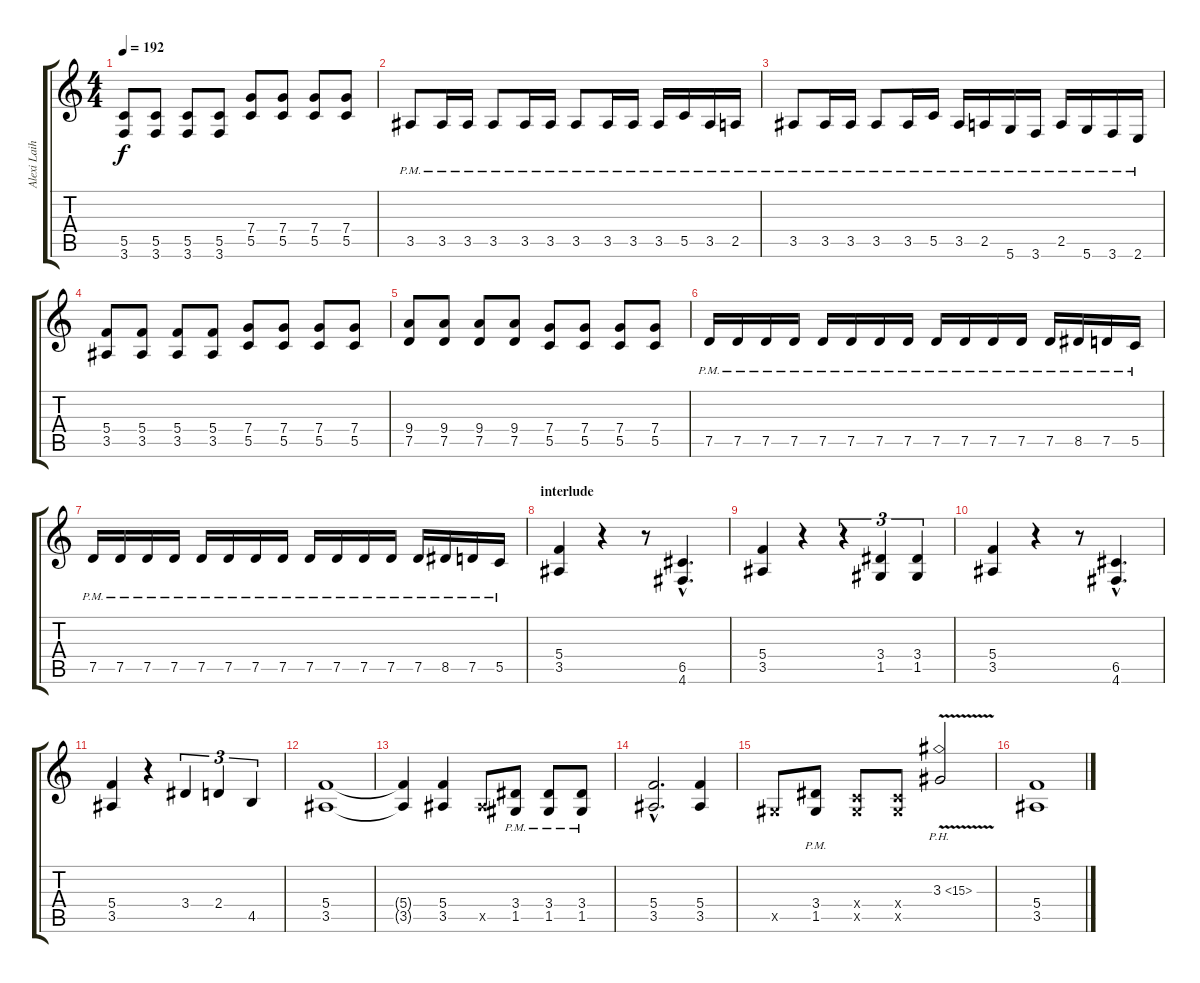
\track ("Alexi Laiho" "Alexi Laih") {instrument distortionguitar}
\staff {score tabs}
\tuning (D4 A3 F3 C3 G2 D2) {hide}
\ts (4 4)
\tempo 192
\clef g2
\ks c
(5.5 3.6).8{dy f} (5.5 3.6).8 (5.5 3.6).8 (5.5 3.6).8 (7.4 5.5).8 (7.4 5.5).8 (7.4 5.5).8 (7.4 5.5).8 |
3.5{pm}.8 3.5{pm}.16 3.5{pm}.16 3.5{pm}.8 3.5{pm}.16 3.5{pm}.16 3.5{pm}.8 3.5{pm}.16 3.5{pm}.16 3.5{pm}.16 5.5{pm}.16 3.5{pm}.16 2.5{pm}.16 |
3.5{pm}.8 3.5{pm}.16 3.5{pm}.16 3.5{pm}.8 3.5{pm}.16 5.5{pm}.16 3.5{pm}.16 2.5{pm}.16 5.6{pm}.16 3.6{pm}.16 2.5{pm}.16 5.6{pm}.16 3.6{pm}.16 2.6{pm}.16 |
(5.4 3.5).8 (5.4 3.5).8 (5.4 3.5).8 (5.4 3.5).8 (7.4 5.5).8 (7.4 5.5).8 (7.4 5.5).8 (7.4 5.5).8 |
(9.4 7.5).8 (9.4 7.5).8 (9.4 7.5).8 (9.4 7.5).8 (7.4 5.5).8 (7.4 5.5).8 (7.4 5.5).8 (7.4 5.5).8 |
7.5{pm}.16 7.5{pm}.16 7.5{pm}.16 7.5{pm}.16 7.5{pm}.16 7.5{pm}.16 7.5{pm}.16 7.5{pm}.16 7.5{pm}.16 7.5{pm}.16 7.5{pm}.16 7.5{pm}.16 7.5{pm}.16 8.5{pm}.16 7.5{pm}.16 5.5{pm}.16 |
7.5{pm}.16 7.5{pm}.16 7.5{pm}.16 7.5{pm}.16 7.5{pm}.16 7.5{pm}.16 7.5{pm}.16 7.5{pm}.16 7.5{pm}.16 7.5{pm}.16 7.5{pm}.16 7.5{pm}.16 7.5{pm}.16 8.5{pm}.16 7.5{pm}.16 5.5{pm}.16 |
\section ("" "interlude")
(5.4 3.5).4 r.4 r.8 (6.5{hac} 4.6{hac}).4{d} |
(5.4 3.5).4 r.4 r.4{tu (3 2)} (3.4 1.5).4{tu (3 2)} (3.4 1.5).4{tu (3 2)} |
(5.4 3.5).4 r.4 r.8 (6.5{hac} 4.6{hac}).4{d} |
(5.4 3.5).4 r.4 3.4.4{tu (3 2)} 2.4.4{tu (3 2)} 4.5.4{tu (3 2)} |
(5.4 3.5).1 |
(5.4{t} 3.5{t}).4 (5.4 3.5).4 3.5{x}.8 (3.4{pm} 1.5{pm}).8 (3.4{pm} 1.5{pm}).8 (3.4{pm} 1.5{pm}).8 |
(5.4{hac} 3.5{hac}).2{d} (5.4 3.5).4 |
1.5{x}.8 (3.4{pm} 1.5{pm}).8 (0.4{x} 1.5{x}).8 (0.4{x} 1.5{x}).8 3.3{ph 12 v}.2 |
(5.4 3.5).1
